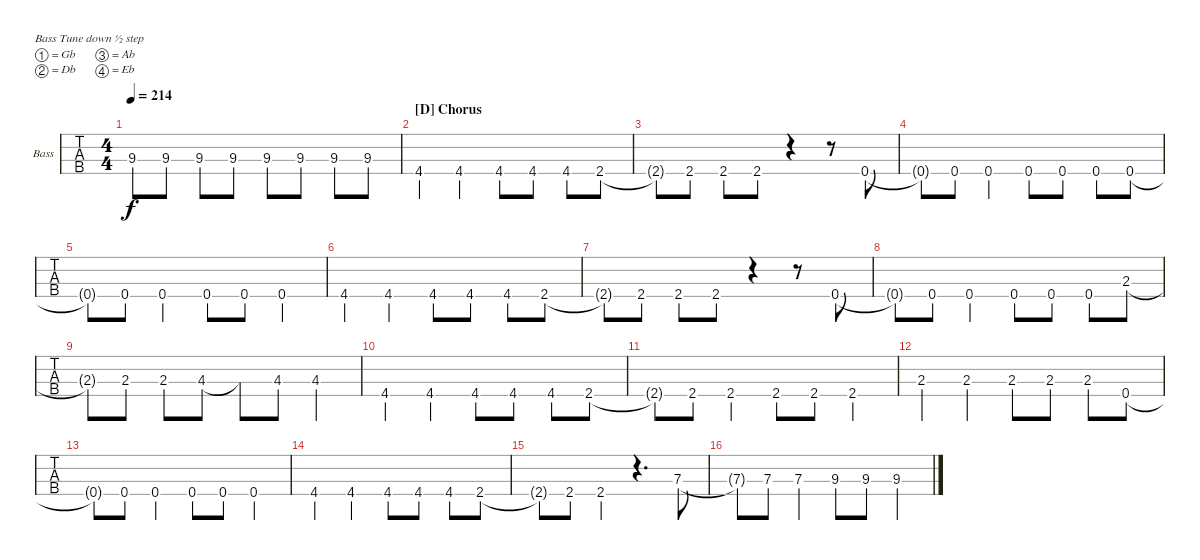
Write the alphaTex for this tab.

\defaultSystemsLayout 4
\bracketExtendMode groupsimilarinstruments
\firstSystemTrackNameOrientation horizontal
\otherSystemsTrackNameOrientation horizontal
\track ("Joe - Bass" "Bass") {instrument electricbassfinger}
\staff {tabs}
\tuning (Gb2 Db2 Ab1 Eb1)
\ts (4 4)
\tempo 214
\clef f4
\ks c
9.3.8{dy f} 9.3.8 9.3.8 9.3.8 9.3.8 9.3.8 9.3.8 9.3.8 |
\section ("D" "Chorus")
4.4.4 4.4.4 4.4.8 4.4.8 4.4.8 2.4.8 |
2.4{t}.8 2.4.8 2.4.8 2.4.8 r.4 r.8 0.4.8 |
0.4{t}.8 0.4.8 0.4.4 0.4.8 0.4.8 0.4.8 0.4.8 |
0.4{t}.8 0.4.8 0.4.4 0.4.8 0.4.8 0.4.4 |
4.4.4 4.4.4 4.4.8 4.4.8 4.4.8 2.4.8 |
2.4{t}.8 2.4.8 2.4.8 2.4.8 r.4 r.8 0.4.8 |
0.4{t}.8 0.4.8 0.4.4 0.4.8 0.4.8 0.4.8 2.3.8 |
2.3{t}.8 2.3.8 2.3.8 4.3.8 4.3{t}.8 4.3.8 4.3.4 |
4.4.4 4.4.4 4.4.8 4.4.8 4.4.8 2.4.8 |
2.4{t}.8 2.4.8 2.4.4 2.4.8 2.4.8 2.4.4 |
2.3.4 2.3.4 2.3.8 2.3.8 2.3.8 0.4.8 |
0.4{t}.8 0.4.8 0.4.4 0.4.8 0.4.8 0.4.4 |
4.4.4 4.4.4 4.4.8 4.4.8 4.4.8 2.4.8 |
2.4{t}.8 2.4.8 2.4.4 r.4{d} 7.3.8 |
7.3{t}.8 7.3.8 7.3.4 9.3.8 9.3.8 9.3.4
